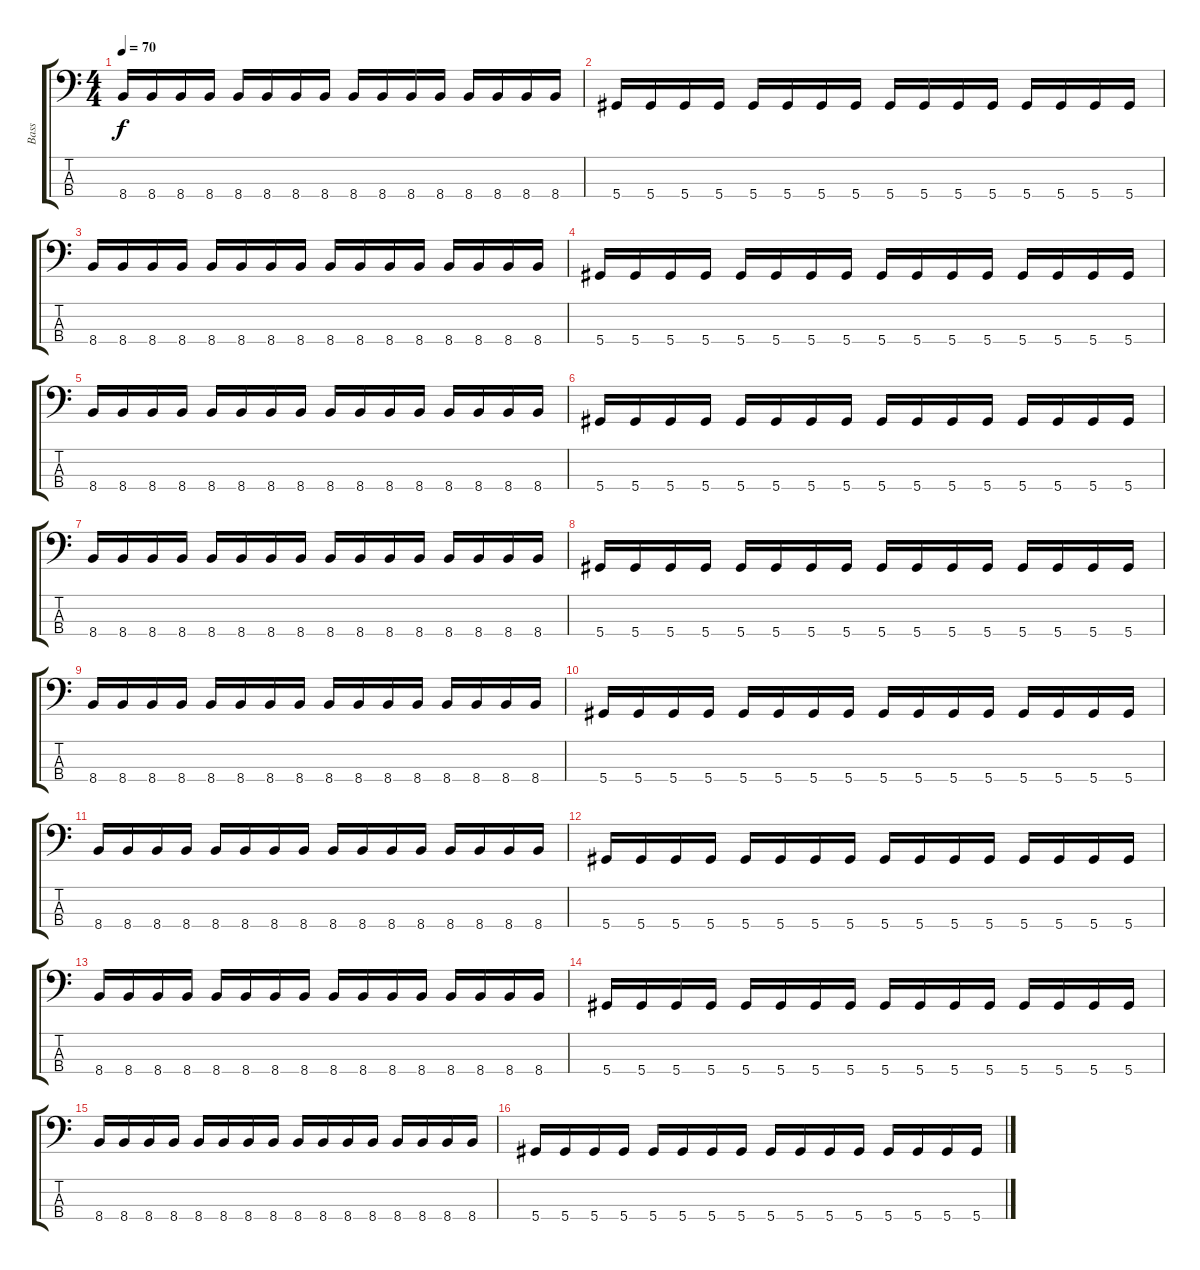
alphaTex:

\track ("Bass" "Bass") {instrument electricbassfinger}
\staff {score tabs}
\tuning (Gb2 Db2 Ab1 Eb1) {hide}
\ts (4 4)
\tempo 70
\clef f4
\ks c
8.4.16{dy f} 8.4.16 8.4.16 8.4.16 8.4.16 8.4.16 8.4.16 8.4.16 8.4.16 8.4.16 8.4.16 8.4.16 8.4.16 8.4.16 8.4.16 8.4.16 |
5.4.16 5.4.16 5.4.16 5.4.16 5.4.16 5.4.16 5.4.16 5.4.16 5.4.16 5.4.16 5.4.16 5.4.16 5.4.16 5.4.16 5.4.16 5.4.16 |
8.4.16 8.4.16 8.4.16 8.4.16 8.4.16 8.4.16 8.4.16 8.4.16 8.4.16 8.4.16 8.4.16 8.4.16 8.4.16 8.4.16 8.4.16 8.4.16 |
5.4.16 5.4.16 5.4.16 5.4.16 5.4.16 5.4.16 5.4.16 5.4.16 5.4.16 5.4.16 5.4.16 5.4.16 5.4.16 5.4.16 5.4.16 5.4.16 |
8.4.16 8.4.16 8.4.16 8.4.16 8.4.16 8.4.16 8.4.16 8.4.16 8.4.16 8.4.16 8.4.16 8.4.16 8.4.16 8.4.16 8.4.16 8.4.16 |
5.4.16 5.4.16 5.4.16 5.4.16 5.4.16 5.4.16 5.4.16 5.4.16 5.4.16 5.4.16 5.4.16 5.4.16 5.4.16 5.4.16 5.4.16 5.4.16 |
8.4.16 8.4.16 8.4.16 8.4.16 8.4.16 8.4.16 8.4.16 8.4.16 8.4.16 8.4.16 8.4.16 8.4.16 8.4.16 8.4.16 8.4.16 8.4.16 |
5.4.16 5.4.16 5.4.16 5.4.16 5.4.16 5.4.16 5.4.16 5.4.16 5.4.16 5.4.16 5.4.16 5.4.16 5.4.16 5.4.16 5.4.16 5.4.16 |
8.4.16 8.4.16 8.4.16 8.4.16 8.4.16 8.4.16 8.4.16 8.4.16 8.4.16 8.4.16 8.4.16 8.4.16 8.4.16 8.4.16 8.4.16 8.4.16 |
5.4.16 5.4.16 5.4.16 5.4.16 5.4.16 5.4.16 5.4.16 5.4.16 5.4.16 5.4.16 5.4.16 5.4.16 5.4.16 5.4.16 5.4.16 5.4.16 |
8.4.16 8.4.16 8.4.16 8.4.16 8.4.16 8.4.16 8.4.16 8.4.16 8.4.16 8.4.16 8.4.16 8.4.16 8.4.16 8.4.16 8.4.16 8.4.16 |
5.4.16 5.4.16 5.4.16 5.4.16 5.4.16 5.4.16 5.4.16 5.4.16 5.4.16 5.4.16 5.4.16 5.4.16 5.4.16 5.4.16 5.4.16 5.4.16 |
8.4.16 8.4.16 8.4.16 8.4.16 8.4.16 8.4.16 8.4.16 8.4.16 8.4.16 8.4.16 8.4.16 8.4.16 8.4.16 8.4.16 8.4.16 8.4.16 |
5.4.16 5.4.16 5.4.16 5.4.16 5.4.16 5.4.16 5.4.16 5.4.16 5.4.16 5.4.16 5.4.16 5.4.16 5.4.16 5.4.16 5.4.16 5.4.16 |
8.4.16 8.4.16 8.4.16 8.4.16 8.4.16 8.4.16 8.4.16 8.4.16 8.4.16 8.4.16 8.4.16 8.4.16 8.4.16 8.4.16 8.4.16 8.4.16 |
5.4.16 5.4.16 5.4.16 5.4.16 5.4.16 5.4.16 5.4.16 5.4.16 5.4.16 5.4.16 5.4.16 5.4.16 5.4.16 5.4.16 5.4.16 5.4.16
